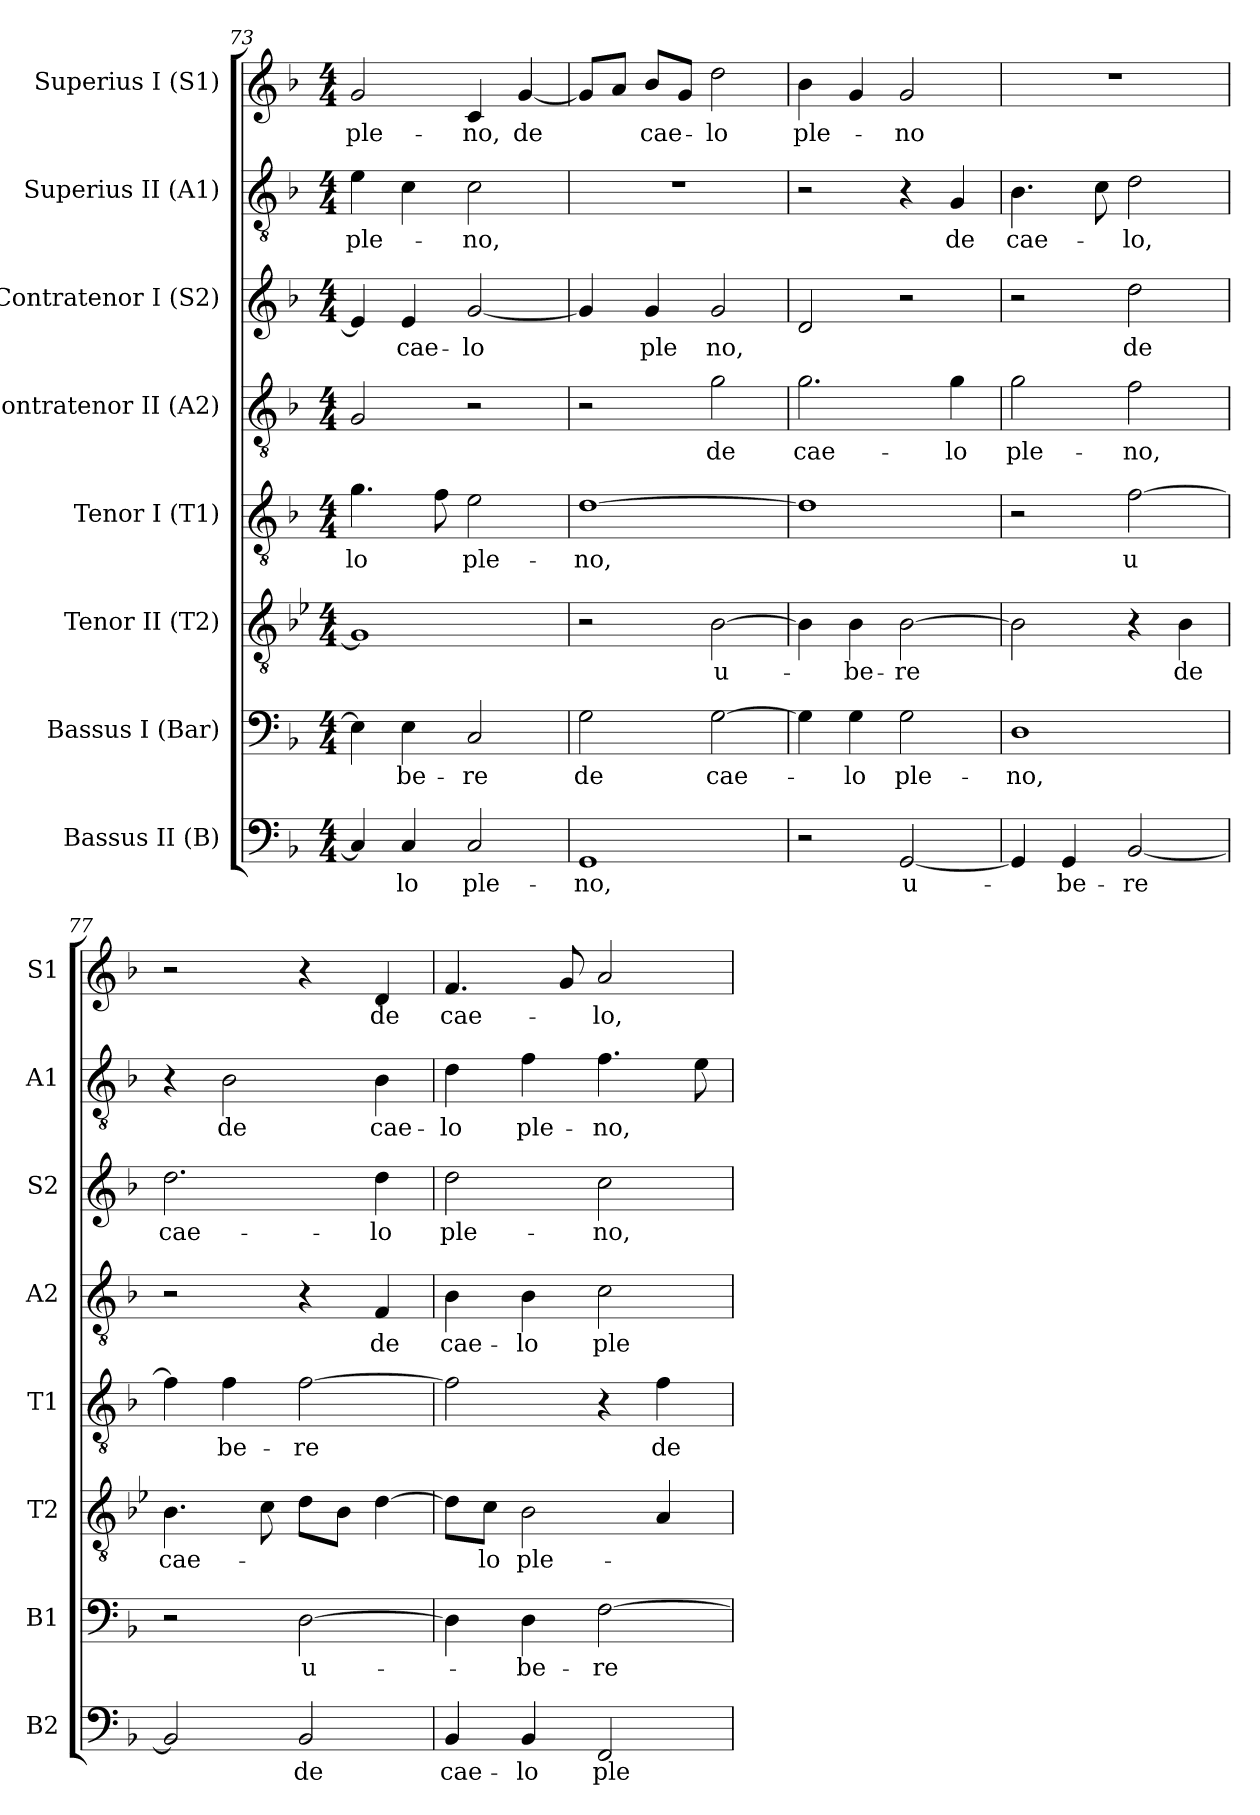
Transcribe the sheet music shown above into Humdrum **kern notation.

**kern	**text	**kern	**text	**kern	**text	**kern	**text	**kern	**text	**kern	**text	**kern	**text	**kern	**text
*part8	*part8	*part7	*part7	*part6	*part6	*part5	*part5	*part4	*part4	*part3	*part3	*part2	*part2	*part1	*part1
*staff8	*staff8	*staff7	*staff7	*staff6	*staff6	*staff5	*staff5	*staff4	*staff4	*staff3	*staff3	*staff2	*staff2	*staff1	*staff1
*I"Bassus II (B)	*	*I"Bassus I (Bar)	*	*I"Tenor II (T2)	*	*I"Tenor I (T1)	*	*I"Contratenor II (A2)	*	*I"Contratenor I (S2)	*	*I"Superius II (A1)	*	*I"Superius I (S1)	*
*I'B2	*	*I'B1	*	*I'T2	*	*I'T1	*	*I'A2	*	*I'S2	*	*I'A1	*	*I'S1	*
*clefF4	*	*clefF4	*	*clefGv2	*	*clefGv2	*	*clefGv2	*	*clefG2	*	*clefGv2	*	*clefG2	*
*k[b-]	*	*k[b-]	*	*k[b-e-]	*	*k[b-]	*	*k[b-]	*	*k[b-]	*	*k[b-]	*	*k[b-]	*
*F:	*	*F:	*	*B-:	*	*F:	*	*F:	*	*F:	*	*F:	*	*F:	*
*M4/4	*	*M4/4	*	*M4/4	*	*M4/4	*	*M4/4	*	*M4/4	*	*M4/4	*	*M4/4	*
=73	=73	=73	=73	=73	=73	=73	=73	=73	=73	=73	=73	=73	=73	=73	=73
!	!	!	!	!	!	!	!LO:LY:b	!	!	!	!	!	!LO:LY:b	!	!LO:LY:b
4C/]	.	4E\]	.	1G]	.	4.g\	-lo	2G/	.	4e/]	.	4e\	ple-	2g/	ple-
!	!LO:LY:b	!	!LO:LY:b	!	!	!	!	!	!	!	!LO:LY:b	!	!	!	!
4C/	-lo	4E\	-be-	.	.	.	.	.	.	4e/	cae-	4c\	.	.	.
.	.	.	.	.	.	8f\	.	.	.	.	.	.	.	.	.
!	!LO:LY:b	!	!LO:LY:b	!	!	!	!LO:LY:b	!	!	!	!LO:LY:b	!	!LO:LY:b	!	!LO:LY:b
2C/	ple-	2C/	-re	.	.	2e\	ple-	2r	.	[2g/	-lo	2c\	-no,	4c/	-no,
!	!	!	!	!	!	!	!	!	!	!	!	!	!	!	!LO:LY:b
.	.	.	.	.	.	.	.	.	.	.	.	.	.	[4g/	de
=74	=74	=74	=74	=74	=74	=74	=74	=74	=74	=74	=74	=74	=74	=74	=74
!	!LO:LY:b	!	!LO:LY:b	!	!	!	!LO:LY:b	!	!	!	!	!	!	!	!
1GG	-no,	2G\	de	2r	.	[1d	-no,	2r	.	4g/]	.	1r	.	8g/L]	.
.	.	.	.	.	.	.	.	.	.	.	.	.	.	8a/J	.
!	!	!	!	!	!	!	!	!	!	!	!LO:LY:b	!	!	!	!LO:LY:b
.	.	.	.	.	.	.	.	.	.	4g/	ple	.	.	8b-/L	cae-
.	.	.	.	.	.	.	.	.	.	.	.	.	.	8g/J	.
!	!	!	!LO:LY:b	!	!LO:LY:b	!	!	!	!LO:LY:b	!	!LO:LY:b	!	!	!	!LO:LY:b
.	.	[2G\	cae-	[2B-\	u-	.	.	2g\	de	2g/	no,	.	.	2dd\	-lo
=75	=75	=75	=75	=75	=75	=75	=75	=75	=75	=75	=75	=75	=75	=75	=75
!	!	!	!	!	!	!	!	!	!LO:LY:b	!	!	!	!	!	!LO:LY:b
2r	.	4G\]	.	4B-\]	.	1d]	.	2.g\	cae-	2d/	.	2r	.	4b-\	ple-
!	!	!	!LO:LY:b	!	!LO:LY:b	!	!	!	!	!	!	!	!	!	!
.	.	4G\	-lo	4B-\	-be-	.	.	.	.	.	.	.	.	4g/	.
!	!LO:LY:b	!	!LO:LY:b	!	!LO:LY:b	!	!	!	!	!	!	!	!	!	!LO:LY:b
[2GG/	u-	2G\	ple-	[2B-\	-re	.	.	.	.	2r	.	4r	.	2g/	-no
!	!	!	!	!	!	!	!	!	!LO:LY:b	!	!	!	!LO:LY:b	!	!
.	.	.	.	.	.	.	.	4g\	-lo	.	.	4G/	de	.	.
=76	=76	=76	=76	=76	=76	=76	=76	=76	=76	=76	=76	=76	=76	=76	=76
!	!	!	!LO:LY:b	!	!	!	!	!	!LO:LY:b	!	!	!	!LO:LY:b	!	!
4GG/]	.	1D	-no,	2B-\]	.	2r	.	2g\	ple-	2r	.	4.B-\	cae-	1r	.
!	!LO:LY:b	!	!	!	!	!	!	!	!	!	!	!	!	!	!
4GG/	-be-	.	.	.	.	.	.	.	.	.	.	.	.	.	.
.	.	.	.	.	.	.	.	.	.	.	.	8c\	.	.	.
!	!LO:LY:b	!	!	!	!	!	!LO:LY:b	!	!LO:LY:b	!	!LO:LY:b	!	!LO:LY:b	!	!
[2BB-/	-re	.	.	4r	.	[2f\	u­	2f\	-no,	2dd\	de	2d\	-lo,	.	.
!	!	!	!	!	!LO:LY:b	!	!	!	!	!	!	!	!	!	!
.	.	.	.	4B-\	de	.	.	.	.	.	.	.	.	.	.
!!LO:PB:g=z
=77	=77	=77	=77	=77	=77	=77	=77	=77	=77	=77	=77	=77	=77	=77	=77
!	!LO:LY:b	!	!	!	!LO:LY:b	!	!LO:LY:b	!	!	!	!LO:LY:b	!	!	!	!
2BB-/]	­	2r	.	4.B-\	cae-	4f\]	­	2r	.	2.dd\	cae-	4r	.	2r	.
!	!	!	!	!	!	!	!LO:LY:b	!	!	!	!	!	!LO:LY:b	!	!
.	.	.	.	.	.	4f\	be-	.	.	.	.	2B-\	de	.	.
.	.	.	.	8c\	.	.	.	.	.	.	.	.	.	.	.
!	!LO:LY:b	!	!LO:LY:b	!	!LO:LY:b	!	!LO:LY:b	!	!	!	!	!	!	!	!
2BB-/	de	[2D\	u-	8d\L	-­	[2f\	-re	4r	.	.	.	.	.	4r	.
.	.	.	.	8B-\J	.	.	.	.	.	.	.	.	.	.	.
!	!	!	!	!	!LO:LY:b	!	!	!	!LO:LY:b	!	!LO:LY:b	!	!LO:LY:b	!	!LO:LY:b
.	.	.	.	[4d\	­	.	.	4F/	de	4dd\	-lo	4B-\	cae-	4d/	de
=78	=78	=78	=78	=78	=78	=78	=78	=78	=78	=78	=78	=78	=78	=78	=78
!	!LO:LY:b	!	!	!	!	!	!	!	!LO:LY:b	!	!LO:LY:b	!	!LO:LY:b	!	!LO:LY:b
4BB-/	cae-	4D\]	.	8d\L]	.	2f\]	.	4B-\	cae-	2dd\	ple-	4d\	-lo	4.f/	cae-
!	!	!	!	!	!LO:LY:b	!	!	!	!	!	!	!	!	!	!
.	.	.	.	8c\J	lo	.	.	.	.	.	.	.	.	.	.
!	!LO:LY:b	!	!LO:LY:b	!	!LO:LY:b	!	!	!	!LO:LY:b	!	!	!	!LO:LY:b	!	!
4BB-/	-lo	4D\	-be-	2B-\	ple-	.	.	4B-\	-lo	.	.	4f\	ple-	.	.
.	.	.	.	.	.	.	.	.	.	.	.	.	.	8g/	.
!	!LO:LY:b	!	!LO:LY:b	!	!	!	!	!	!LO:LY:b	!	!LO:LY:b	!	!LO:LY:b	!	!LO:LY:b
2FF/	ple-	[2F\	-re	.	.	4r	.	2c\	ple-	2cc\	-no,	4.f\	-no,	2a/	-lo,
!	!	!	!	!	!	!	!LO:LY:b	!	!	!	!	!	!	!	!
.	.	.	.	4A/	.	4f\	de	.	.	.	.	.	.	.	.
.	.	.	.	.	.	.	.	.	.	.	.	8e\	.	.	.
=	=	=	=	=	=	=	=	=	=	=	=	=	=	=	=
*-	*-	*-	*-	*-	*-	*-	*-	*-	*-	*-	*-	*-	*-	*-	*-
